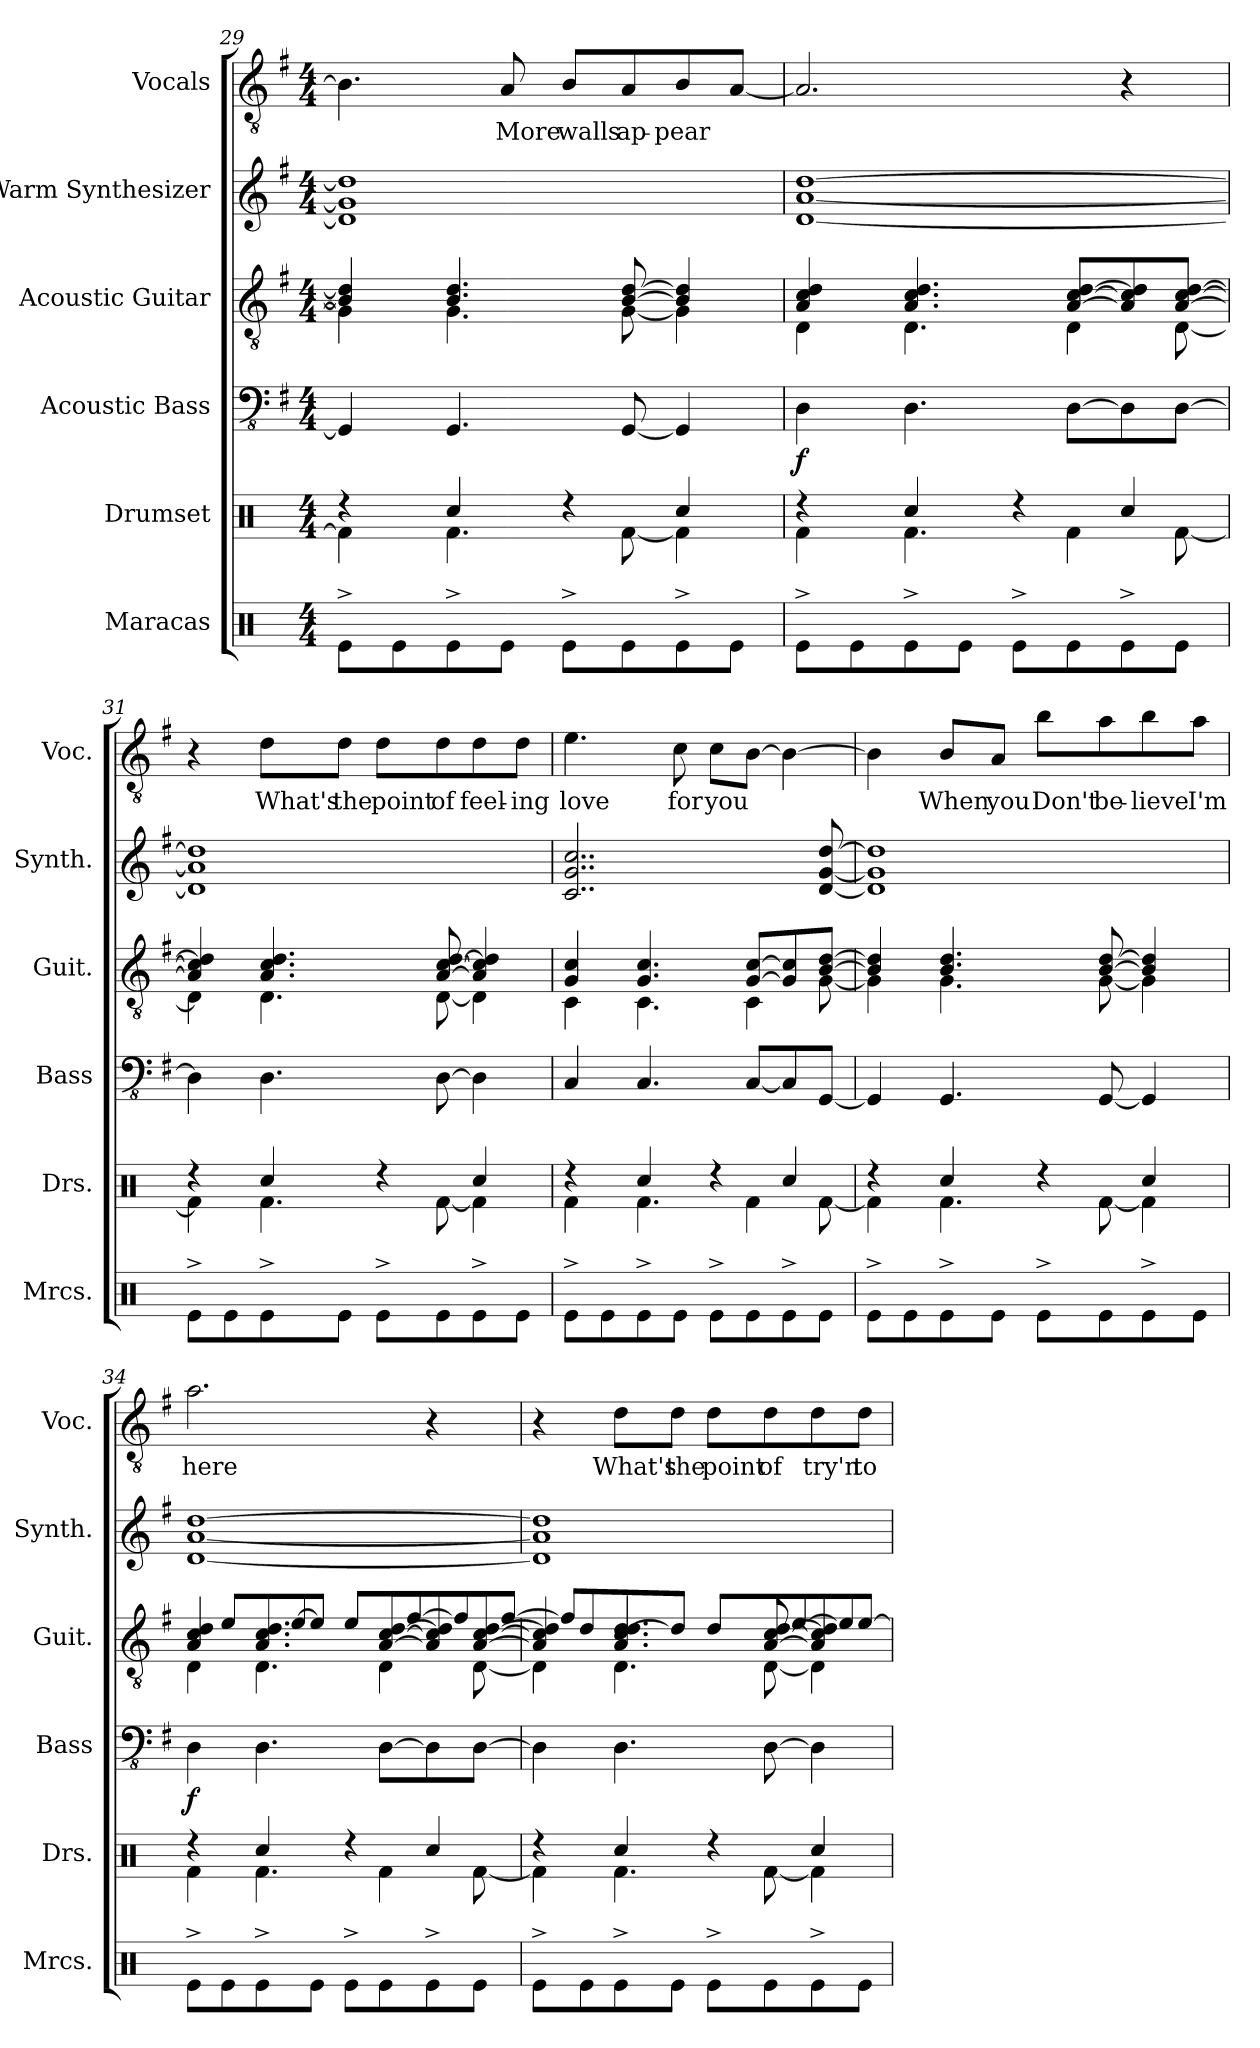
**kern	**kern	**kern	**dynam	**kern	**kern	**kern	**text
*part6	*part5	*part4	*part4	*part3	*part2	*part1	*part1
*staff6	*staff5	*staff4	*staff4	*staff3	*staff2	*staff1	*staff1
*I"Maracas	*I"Drumset	*I"Acoustic Bass	*	*I"Acoustic Guitar	*I"Warm Synthesizer	*I"Vocals	*
*I'Mrcs.	*I'Drs.	*I'Bass	*	*I'Guit.	*I'Synth.	*I'Voc.	*
!!LO:LB:g=z
*clefX	*clefX	*clefFv4	*	*clefGv2	*clefG2	*clefGv2	*
*k[]	*k[]	*k[f#]	*	*k[f#]	*k[f#]	*k[f#]	*
*M4/4	*M4/4	*M4/4	*	*M4/4	*M4/4	*M4/4	*
=29	=29	=29	=29	=29	=29	=29	=29
*	*^	*	*	*^	*	*	*
8Re^\L	4r	4Rf\]	4GGG/]	.	4B/] 4d/]	4G\]	1d] 1g] 1dd]	4.B\]	.
8Re\	.	.	.	.	.	.	.	.	.
8Re^\	4Rcc/	4.Rf\	4.GGG/	.	4.B/ 4.d/	4.G\	.	.	.
!	!	!	!	!	!	!	!	!	!LO:LY:b
8Re\J	.	.	.	.	.	.	.	8A/	More
!	!	!	!	!	!	!	!	!	!LO:LY:b
8Re^\L	4r	.	.	.	.	.	.	8B/L	walls
!	!	!	!	!	!	!	!	!	!LO:LY:b
8Re\	.	[8Rf\	[8GGG/	.	[8B/ [8d/	[8G\	.	8A/	ap-
!	!	!	!	!	!	!	!	!	!LO:LY:b
8Re^\	4Rcc/	4Rf\]	4GGG/]	.	4B/] 4d/]	4G\]	.	8B/	-pear
8Re\J	.	.	.	.	.	.	.	[8A/J	.
=30	=30	=30	=30	=30	=30	=30	=30	=30	=30
!	!	!	!	!LO:DY:b	!	!	!	!	!
8Re^\L	4r	4Rf\	4DD\	f	4A/ 4c/ 4d/	4D\	[1d [1a [1dd	2.A/]	.
8Re\	.	.	.	.	.	.	.	.	.
8Re^\	4Rcc/	4.Rf\	4.DD\	.	4.A/ 4.c/ 4.d/	4.D\	.	.	.
8Re\J	.	.	.	.	.	.	.	.	.
8Re^\L	4r	.	.	.	.	.	.	.	.
8Re\	.	4Rf\	[8DD\L	.	[8A/ [8c/ [8d/L	4D\	.	.	.
8Re^\	4Rcc/	.	8DD\]	.	8A/] 8c/] 8d/]	.	.	4r	.
8Re\J	.	[8Rf\	[8DD\J	.	[8A/ [8c/ [8d/J	[8D\	.	.	.
=31	=31	=31	=31	=31	=31	=31	=31	=31	=31
8Re^\L	4r	4Rf\]	4DD\]	.	4A/] 4c/] 4d/]	4D\]	1d] 1a] 1dd]	4r	.
8Re\	.	.	.	.	.	.	.	.	.
!	!	!	!	!	!	!	!	!	!LO:LY:b
8Re^\	4Rcc/	4.Rf\	4.DD\	.	4.A/ 4.c/ 4.d/	4.D\	.	8d\L	What's
!	!	!	!	!	!	!	!	!	!LO:LY:b
8Re\J	.	.	.	.	.	.	.	8d\J	the
!	!	!	!	!	!	!	!	!	!LO:LY:b
8Re^\L	4r	.	.	.	.	.	.	8d\L	point
!	!	!	!	!	!	!	!	!	!LO:LY:b
8Re\	.	[8Rf\	[8DD\	.	[8A/ [8c/ [8d/	[8D\	.	8d\	of
!	!	!	!	!	!	!	!	!	!LO:LY:b
8Re^\	4Rcc/	4Rf\]	4DD\]	.	4A/] 4c/] 4d/]	4D\]	.	8d\	feel-
!	!	!	!	!	!	!	!	!	!LO:LY:b
8Re\J	.	.	.	.	.	.	.	8d\J	-ing
!!LO:PB:g=z
=32	=32	=32	=32	=32	=32	=32	=32	=32	=32
!	!	!	!	!	!	!	!	!	!LO:LY:b
8Re^\L	4r	4Rf\	4CC/	.	4G/ 4c/	4C\	2..c/ 2..g/ 2..cc/	4.e\	love
8Re\	.	.	.	.	.	.	.	.	.
8Re^\	4Rcc/	4.Rf\	4.CC/	.	4.G/ 4.c/	4.C\	.	.	.
!	!	!	!	!	!	!	!	!	!LO:LY:b
8Re\J	.	.	.	.	.	.	.	8c\	for
!	!	!	!	!	!	!	!	!	!LO:LY:b
8Re^\L	4r	.	.	.	.	.	.	8c\L	you
8Re\	.	4Rf\	[8CC/L	.	[8G/ [8c/L	4C\	.	[8B\J	.
8Re^\	4Rcc/	.	8CC/]	.	8G/] 8c/]	.	.	4B\_	.
8Re\J	.	[8Rf\	[8GGG/J	.	[8B/ [8d/J	[8G\	[8d/ [8g/ [8dd/	.	.
=33	=33	=33	=33	=33	=33	=33	=33	=33	=33
8Re^\L	4r	4Rf\]	4GGG/]	.	4B/] 4d/]	4G\]	1d] 1g] 1dd]	4B\]	.
8Re\	.	.	.	.	.	.	.	.	.
!	!	!	!	!	!	!	!	!	!LO:LY:b
8Re^\	4Rcc/	4.Rf\	4.GGG/	.	4.B/ 4.d/	4.G\	.	8B/L	When
!	!	!	!	!	!	!	!	!	!LO:LY:b
8Re\J	.	.	.	.	.	.	.	8A/J	you
!	!	!	!	!	!	!	!	!	!LO:LY:b
8Re^\L	4r	.	.	.	.	.	.	8b\L	Don't
!	!	!	!	!	!	!	!	!	!LO:LY:b
8Re\	.	[8Rf\	[8GGG/	.	[8B/ [8d/	[8G\	.	8a\	be-
!	!	!	!	!	!	!	!	!	!LO:LY:b
8Re^\	4Rcc/	4Rf\]	4GGG/]	.	4B/] 4d/]	4G\]	.	8b\	-lieve
!	!	!	!	!	!	!	!	!	!LO:LY:b
8Re\J	.	.	.	.	.	.	.	8a\J	I'm
=34	=34	=34	=34	=34	=34	=34	=34	=34	=34
*	*	*	*	*	*	*^	*	*	*
!	!	!	!	!LO:DY:b	!	!	!	!	!	!LO:LY:b
8Re^\L	4r	4Rf\	4DD\	f	4A/ 4c/ 4d/	4D\	8r	[1d [1a [1dd	2.a\	here
8Re\	.	.	.	.	.	.	8e/L	.	.	.
8Re^\	4Rcc/	4.Rf\	4.DD\	.	4.A/ 4.c/ 4.d/	4.D\	[8e/	.	.	.
8Re\J	.	.	.	.	.	.	8e/J]	.	.	.
8Re^\L	4r	.	.	.	.	.	8e/L	.	.	.
8Re\	.	4Rf\	[8DD\L	.	[8A/ [8c/ [8d/L	4D\	[8f#/	.	.	.
8Re^\	4Rcc/	.	8DD\]	.	8A/] 8c/] 8d/]	.	8f#/]	.	4r	.
8Re\J	.	[8Rf\	[8DD\J	.	[8A/ [8c/ [8d/J	[8D\	[8f#/J	.	.	.
!!LO:LB:g=z
=35	=35	=35	=35	=35	=35	=35	=35	=35	=35	=35
8Re^\L	4r	4Rf\]	4DD\]	.	4A/] 4c/] 4d/]	4D\]	8f#/L]	1d] 1a] 1dd]	4r	.
8Re\	.	.	.	.	.	.	8d/	.	.	.
!	!	!	!	!	!	!	!	!	!	!LO:LY:b
8Re^\	4Rcc/	4.Rf\	4.DD\	.	4.A/ 4.c/ 4.d/	4.D\	[8d/	.	8d\L	What's
!	!	!	!	!	!	!	!	!	!	!LO:LY:b
8Re\J	.	.	.	.	.	.	8d/J]	.	8d\J	the
!	!	!	!	!	!	!	!	!	!	!LO:LY:b
8Re^\L	4r	.	.	.	.	.	8d/L	.	8d\L	point
!	!	!	!	!	!	!	!	!	!	!LO:LY:b
8Re\	.	[8Rf\	[8DD\	.	[8A/ [8c/ [8d/	[8D\	[8e/	.	8d\	of
!	!	!	!	!	!	!	!	!	!	!LO:LY:b
8Re^\	4Rcc/	4Rf\]	4DD\]	.	4A/] 4c/] 4d/]	4D\]	8e/]	.	8d\	try'n
!	!	!	!	!	!	!	!	!	!	!LO:LY:b
8Re\J	.	.	.	.	.	.	[8e/J	.	8d\J	to
*	*v	*v	*	*	*v	*v	*v	*	*	*
=	=	=	=	=	=	=	=
*-	*-	*-	*-	*-	*-	*-	*-
